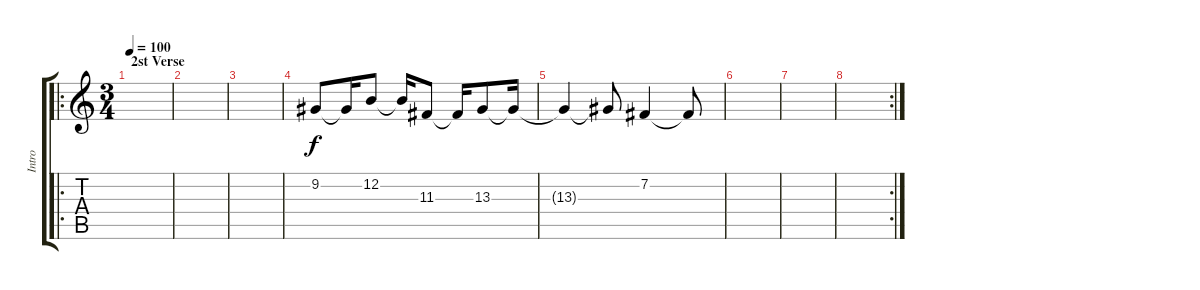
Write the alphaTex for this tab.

\track ("Intro" "Intro") {instrument bassoon}
\staff {score tabs}
\tuning (E4 B3 G3 D3 A2 E2) {hide}
\ro
\ts (3 4)
\section ("" "2st Verse")
\tempo 100
\clef g2
\ks c
|
|
|
9.2.8 9.2{t}.16 12.2.8 12.2{t}.16 11.3.8 11.3{t}.16 13.3.8 13.3{t}.16 |
13.3{t}.4 13.3{t}.8 7.2.4 7.2{t}.8 |
|
|
\rc 2
